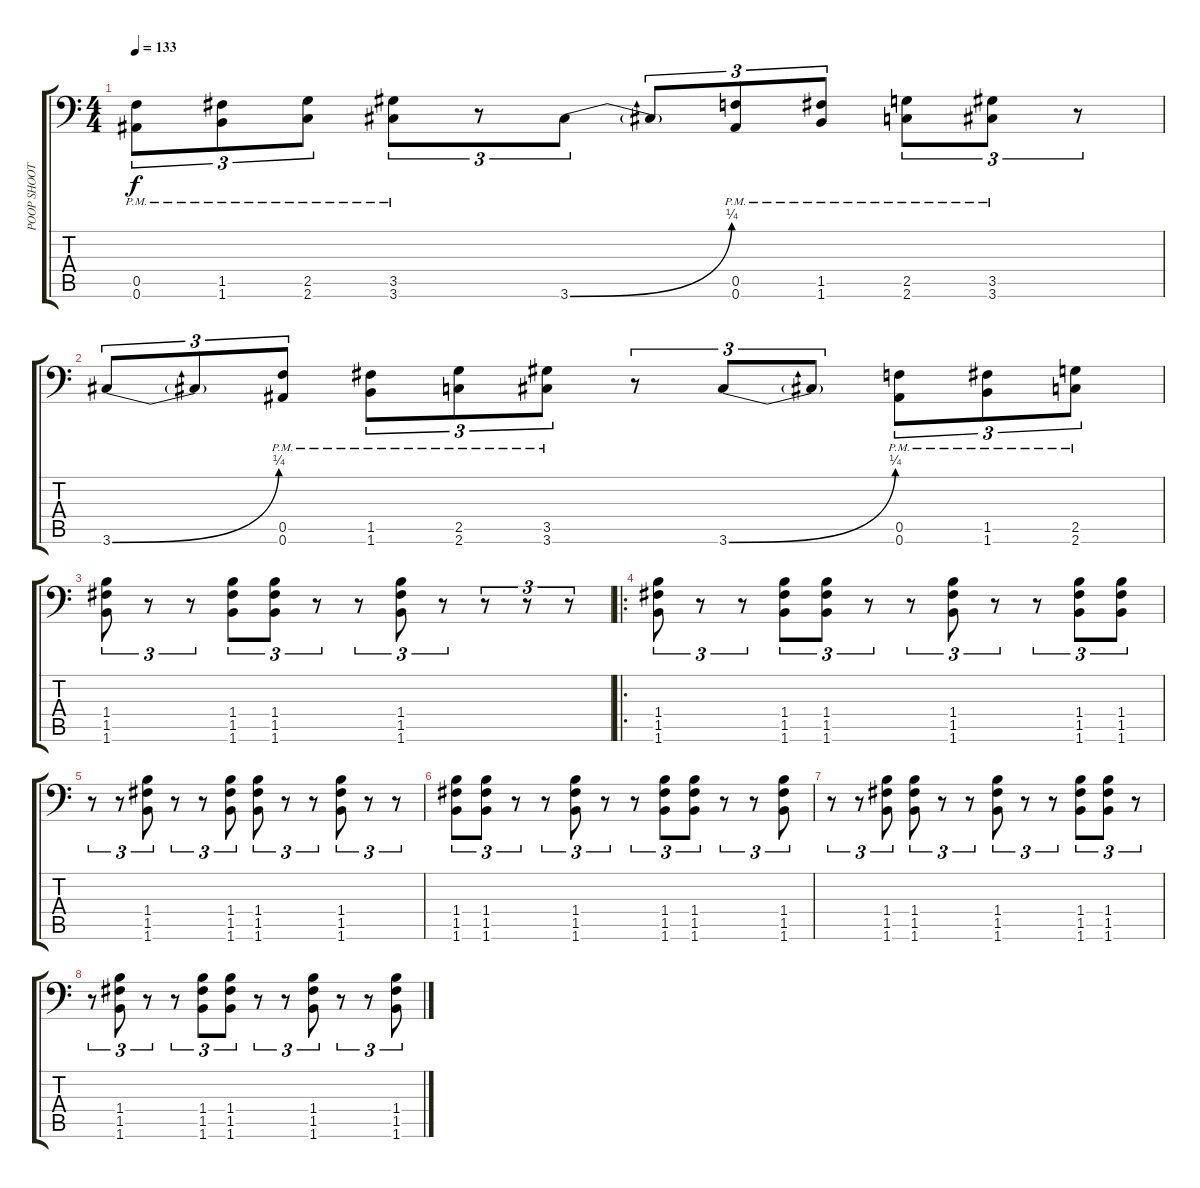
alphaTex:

\track ("POOP SHOOTER" "POOP SHOOT") {instrument distortionguitar}
\staff {score tabs}
\tuning (C4 G3 Eb3 Bb2 F2 Bb1) {hide}
\ts (4 4)
\tempo 133
\clef f4
\ks c
(0.5{pm} 0.6{pm}).8{tu (3 2) dy f} (1.5{pm} 1.6{pm}).8{tu (3 2)} (2.5{pm} 2.6{pm}).8{tu (3 2)} (3.5{pm} 3.6{pm}).8{tu (3 2)} r.8{tu (3 2)} 3.6{be (bend 0 0 60 1)}.8{tu (3 2)} 3.6{t}.8{tu (3 2)} (0.5{pm} 0.6{pm}).8{tu (3 2)} (1.5{pm} 1.6{pm}).8{tu (3 2)} (2.5{pm} 2.6{pm}).8{tu (3 2)} (3.5{pm} 3.6{pm}).8{tu (3 2)} r.8{tu (3 2)} |
3.6{be (bend 0 0 60 1)}.8{tu (3 2)} 3.6{t}.8{tu (3 2)} (0.5{pm} 0.6{pm}).8{tu (3 2)} (1.5{pm} 1.6{pm}).8{tu (3 2)} (2.5{pm} 2.6{pm}).8{tu (3 2)} (3.5{pm} 3.6{pm}).8{tu (3 2)} r.8{tu (3 2)} 3.6{be (bend 0 0 60 1)}.8{tu (3 2)} 3.6{t}.8{tu (3 2)} (0.5{pm} 0.6{pm}).8{tu (3 2)} (1.5{pm} 1.6{pm}).8{tu (3 2)} (2.5{pm} 2.6{pm}).8{tu (3 2)} |
(1.4 1.5 1.6).8{tu (3 2)} r.8{tu (3 2)} r.8{tu (3 2)} (1.4 1.5 1.6).8{tu (3 2)} (1.4 1.5 1.6).8{tu (3 2)} r.8{tu (3 2)} r.8{tu (3 2)} (1.4 1.5 1.6).8{tu (3 2)} r.8{tu (3 2)} r.8{tu (3 2)} r.8{tu (3 2)} r.8{tu (3 2)} |
\ro
(1.4 1.5 1.6).8{tu (3 2)} r.8{tu (3 2)} r.8{tu (3 2)} (1.4 1.5 1.6).8{tu (3 2)} (1.4 1.5 1.6).8{tu (3 2)} r.8{tu (3 2)} r.8{tu (3 2)} (1.4 1.5 1.6).8{tu (3 2)} r.8{tu (3 2)} r.8{tu (3 2)} (1.4 1.5 1.6).8{tu (3 2)} (1.4 1.5 1.6).8{tu (3 2)} |
r.8{tu (3 2)} r.8{tu (3 2)} (1.4 1.5 1.6).8{tu (3 2)} r.8{tu (3 2)} r.8{tu (3 2)} (1.4 1.5 1.6).8{tu (3 2)} (1.4 1.5 1.6).8{tu (3 2)} r.8{tu (3 2)} r.8{tu (3 2)} (1.4 1.5 1.6).8{tu (3 2)} r.8{tu (3 2)} r.8{tu (3 2)} |
(1.4 1.5 1.6).8{tu (3 2)} (1.4 1.5 1.6).8{tu (3 2)} r.8{tu (3 2)} r.8{tu (3 2)} (1.4 1.5 1.6).8{tu (3 2)} r.8{tu (3 2)} r.8{tu (3 2)} (1.4 1.5 1.6).8{tu (3 2)} (1.4 1.5 1.6).8{tu (3 2)} r.8{tu (3 2)} r.8{tu (3 2)} (1.4 1.5 1.6).8{tu (3 2)} |
r.8{tu (3 2)} r.8{tu (3 2)} (1.4 1.5 1.6).8{tu (3 2)} (1.4 1.5 1.6).8{tu (3 2)} r.8{tu (3 2)} r.8{tu (3 2)} (1.4 1.5 1.6).8{tu (3 2)} r.8{tu (3 2)} r.8{tu (3 2)} (1.4 1.5 1.6).8{tu (3 2)} (1.4 1.5 1.6).8{tu (3 2)} r.8{tu (3 2)} |
r.8{tu (3 2)} (1.4 1.5 1.6).8{tu (3 2)} r.8{tu (3 2)} r.8{tu (3 2)} (1.4 1.5 1.6).8{tu (3 2)} (1.4 1.5 1.6).8{tu (3 2)} r.8{tu (3 2)} r.8{tu (3 2)} (1.4 1.5 1.6).8{tu (3 2)} r.8{tu (3 2)} r.8{tu (3 2)} (1.4 1.5 1.6).8{tu (3 2)}
